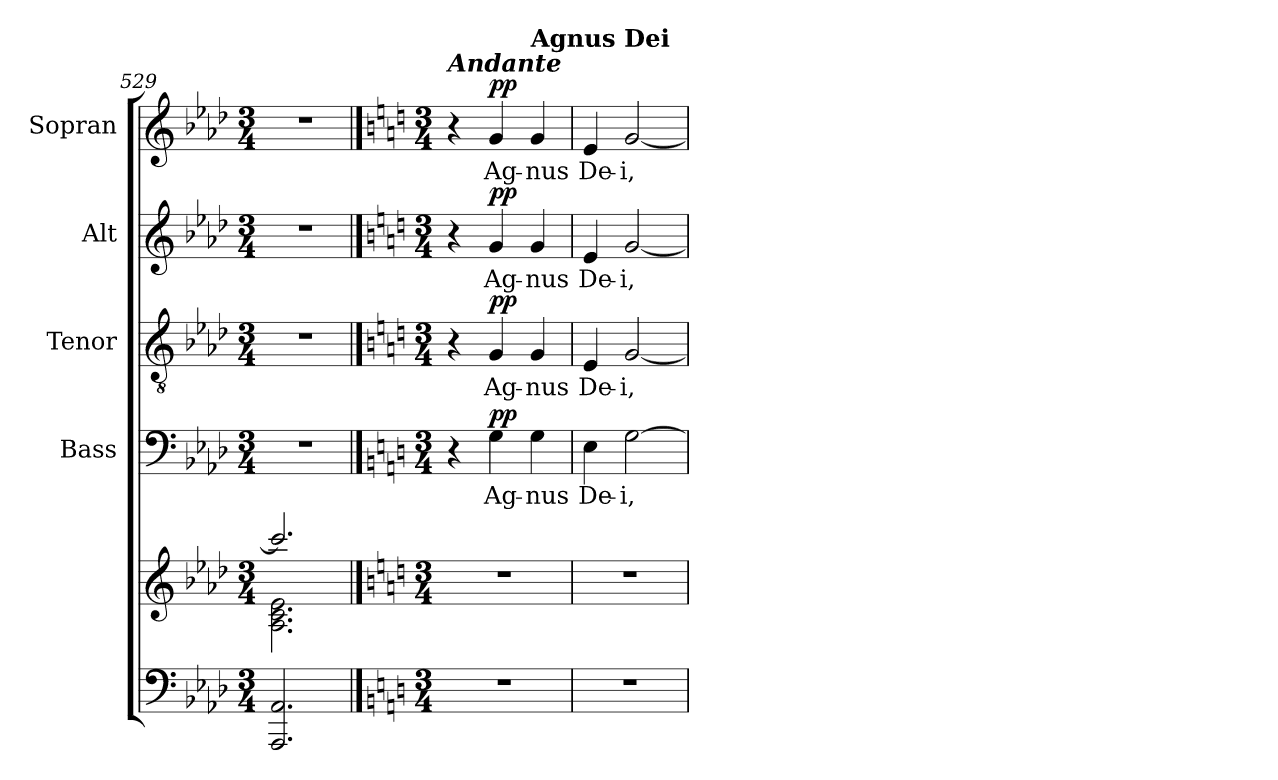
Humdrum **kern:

**kern	**kern	**kern	**text	**dynam	**kern	**text	**dynam	**kern	**text	**dynam	**kern	**text	**dynam
*part5	*part5	*part4	*part4	*part4	*part3	*part3	*part3	*part2	*part2	*part2	*part1	*part1	*part1
*staff6	*staff5	*staff4	*staff4	*staff4	*staff3	*staff3	*staff3	*staff2	*staff2	*staff2	*staff1	*staff1	*staff1
*	*	*I"Bass	*	*	*I"Tenor	*	*	*I"Alt	*	*	*I"Sopran	*	*
*	*	*I'B.	*	*	*I'T.	*	*	*I'A.	*	*	*I'S.	*	*
*clefF4	*clefG2	*clefF4	*	*	*clefGv2	*	*	*clefG2	*	*	*clefG2	*	*
*k[b-e-a-d-]	*k[b-e-a-d-]	*k[b-e-a-d-]	*	*	*k[b-e-a-d-]	*	*	*k[b-e-a-d-]	*	*	*k[b-e-a-d-]	*	*
*A-:	*A-:	*A-:	*	*	*A-:	*	*	*A-:	*	*	*A-:	*	*
*M3/4	*M3/4	*M3/4	*	*	*M3/4	*	*	*M3/4	*	*	*M3/4	*	*
=529	=529	=529	=529	=529	=529	=529	=529	=529	=529	=529	=529	=529	=529
*	*^	*	*	*	*	*	*	*	*	*	*	*	*
2.AAA-/ 2.AA-/	2.ccc/]	2.A-\ 2.c\ 2.e-\	2.r	.	.	2.r	.	.	2.r	.	.	2.r	.	.
*	*v	*v	*	*	*	*	*	*	*	*	*	*	*	*
!!LO:PB:g=z
==530	==530	==530	==530	==530	==530	==530	==530	==530	==530	==530	==530	==530	==530
*k[]	*k[]	*k[]	*	*	*k[]	*	*	*k[]	*	*	*k[]	*	*
*C:	*C:	*C:	*	*	*C:	*	*	*C:	*	*	*C:	*	*
*M3/4	*M3/4	*M3/4	*	*	*M3/4	*	*	*M3/4	*	*	*M3/4	*	*
*	*^	*	*	*	*	*	*	*	*	*	*	*	*
!	!	!	!	!	!	!	!	!	!	!	!	!LO:TX:a:Bi:t=Andante	!	!
*	*v	*v	*	*	*	*	*	*	*	*	*	*	*	*
2.r	2.r	4r	.	.	4r	.	.	4r	.	.	4r	.	.
!	!	!	!LO:LY:b	!LO:DY:a	!	!LO:LY:b	!LO:DY:a	!	!LO:LY:b	!LO:DY:a	!	!LO:LY:b	!LO:DY:a
.	.	4G\	Ag-	pp	4G/	Ag-	pp	4g/	Ag-	pp	4g/	Ag-	pp
!	!	!	!	!	!	!	!	!	!	!	!LO:TX:a:B:t=Agnus Dei	!	!
!	!	!	!LO:LY:b	!	!	!LO:LY:b	!	!	!LO:LY:b	!	!	!LO:LY:b	!
.	.	4G\	-nus	.	4G/	-nus	.	4g/	-nus	.	4g/	-nus	.
=531	=531	=531	=531	=531	=531	=531	=531	=531	=531	=531	=531	=531	=531
!	!	!	!LO:LY:b	!	!	!LO:LY:b	!	!	!LO:LY:b	!	!	!LO:LY:b	!
2.r	2.r	4E\	De-	.	4E/	De-	.	4e/	De-	.	4e/	De-	.
!	!	!	!LO:LY:b	!	!	!LO:LY:b	!	!	!LO:LY:b	!	!	!LO:LY:b	!
.	.	[2G\	-i,	.	[2G/	-i,	.	[2g/	-i,	.	[2g/	-i,	.
=	=	=	=	=	=	=	=	=	=	=	=	=	=
*-	*-	*-	*-	*-	*-	*-	*-	*-	*-	*-	*-	*-	*-
